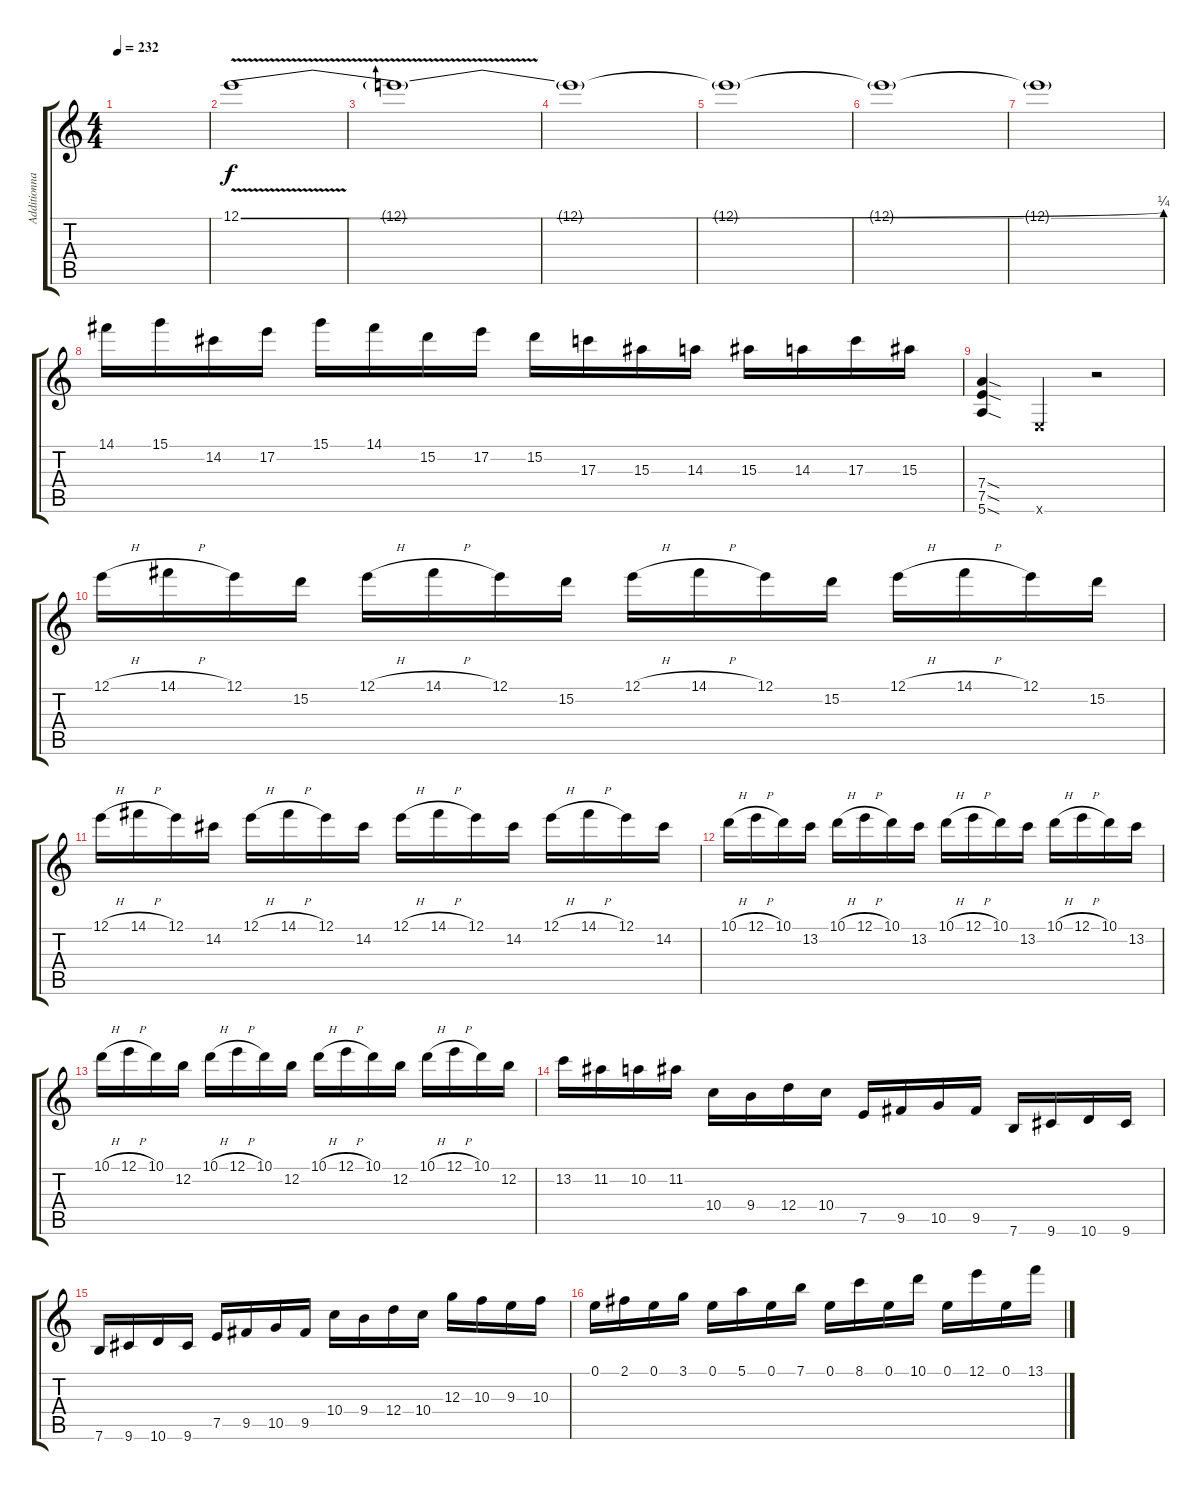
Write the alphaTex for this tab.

\track ("Additionnal Lead Guitar" "Additionna") {instrument overdrivenguitar}
\staff {score tabs}
\tuning (E4 B3 G3 D3 A2 E2) {hide}
\ts (4 4)
\tempo 232
\clef g2
\ks c
|
12.1{be (bend 0 0 60 1) v}.1 |
12.1{t}.1 |
12.1{t}.1 |
12.1{t}.1 |
12.1{t}.1 |
12.1{t}.1 |
14.1.16 15.1.16 14.2.16 17.2.16 15.1.16 14.1.16 15.2.16 17.2.16 15.2.16 17.3.16 15.3.16 14.3.16 15.3.16 14.3.16 17.3.16 15.3.16 |
(7.4{sod} 7.5{sod} 5.6{sod}).4 0.6{x}.4 r.2 |
12.1{h}.16 14.1{h}.16 12.1.16 15.2.16 12.1{h}.16 14.1{h}.16 12.1.16 15.2.16 12.1{h}.16 14.1{h}.16 12.1.16 15.2.16 12.1{h}.16 14.1{h}.16 12.1.16 15.2.16 |
12.1{h}.16 14.1{h}.16 12.1.16 14.2.16 12.1{h}.16 14.1{h}.16 12.1.16 14.2.16 12.1{h}.16 14.1{h}.16 12.1.16 14.2.16 12.1{h}.16 14.1{h}.16 12.1.16 14.2.16 |
10.1{h}.16 12.1{h}.16 10.1.16 13.2.16 10.1{h}.16 12.1{h}.16 10.1.16 13.2.16 10.1{h}.16 12.1{h}.16 10.1.16 13.2.16 10.1{h}.16 12.1{h}.16 10.1.16 13.2.16 |
10.1{h}.16 12.1{h}.16 10.1.16 12.2.16 10.1{h}.16 12.1{h}.16 10.1.16 12.2.16 10.1{h}.16 12.1{h}.16 10.1.16 12.2.16 10.1{h}.16 12.1{h}.16 10.1.16 12.2.16 |
13.2.16 11.2.16 10.2.16 11.2.16 10.4.16 9.4.16 12.4.16 10.4.16 7.5.16 9.5.16 10.5.16 9.5.16 7.6.16 9.6.16 10.6.16 9.6.16 |
7.6.16 9.6.16 10.6.16 9.6.16 7.5.16 9.5.16 10.5.16 9.5.16 10.4.16 9.4.16 12.4.16 10.4.16 12.3.16 10.3.16 9.3.16 10.3.16 |
0.1.16 2.1.16 0.1.16 3.1.16 0.1.16 5.1.16 0.1.16 7.1.16 0.1.16 8.1.16 0.1.16 10.1.16 0.1.16 12.1.16 0.1.16 13.1.16
